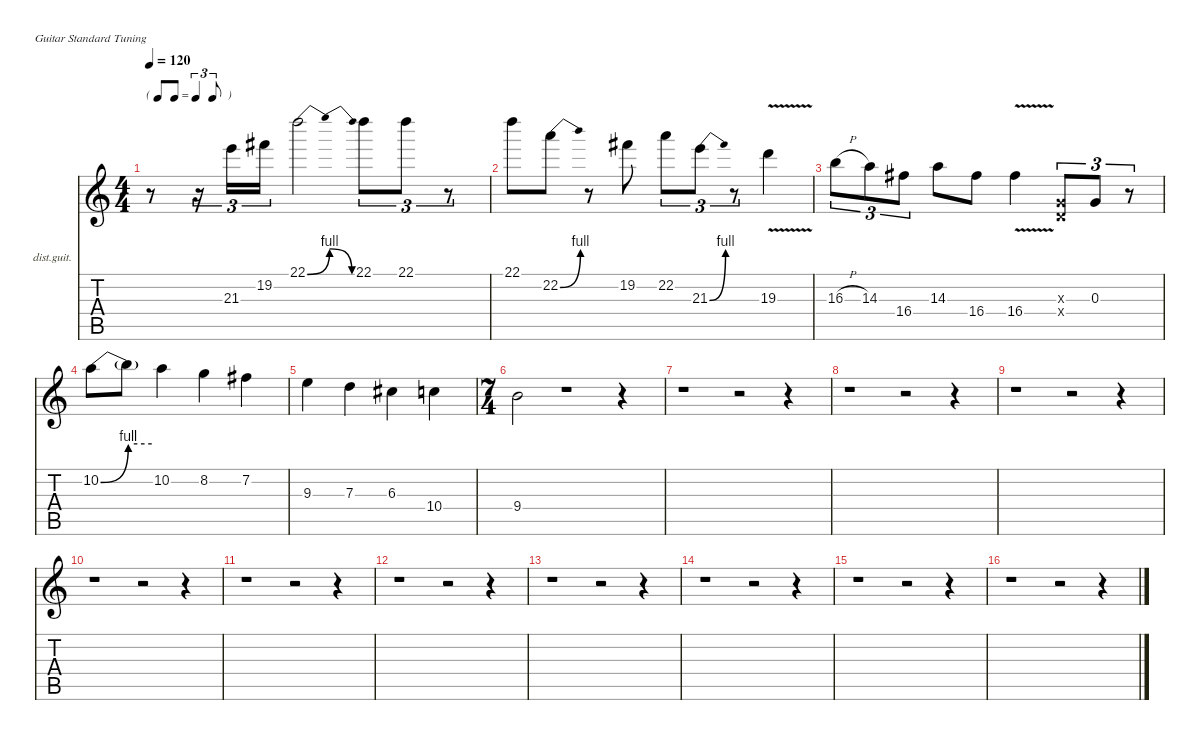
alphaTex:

\defaultSystemsLayout 4
\hideDynamics
\bracketExtendMode nobrackets
\firstSystemTrackNameOrientation horizontal
\otherSystemsTrackNameOrientation horizontal
\track ("Solo 1" "dist.guit.") {instrument distortionguitar}
\staff {score tabs}
\tuning (E4 B3 G3 D3 A2 E2)
\ts (4 4)
\tf triplet8th
\tempo 120
\clef g2
\ks c
r.8{dy f beam Down} r.16{tu (3 2) beam Down} 21.3.16{tu (3 2) beam Down} 19.2{acc #}.16{tu (3 2) beam Down} 22.1{be (bendrelease 0 0 15 4 30 4 45 0)}.2{beam Down} 22.1.8{tu (3 2) beam Down} 22.1.8{tu (3 2) beam Down} r.8{tu (3 2) beam Down} |
22.1.8{beam Down} 22.2{be (bend 0 0 30 4)}.8{beam Down} r.8{beam Down} 19.2{acc #}.8{beam Down} 22.2.8{tu (3 2) beam Down} 21.3{be (bend 0 0 30 4)}.8{tu (3 2) beam Down} r.8{tu (3 2) beam Down} 19.3{v}.4{beam Down} |
16.3{h}.8{tu (3 2) beam Down} 14.3.8{tu (3 2) beam Down} 16.4{acc #}.8{tu (3 2) beam Down} 14.3.8{beam Down} 16.4{acc #}.8{beam Down} 16.4{v acc #}.4{beam Down} (0.3{x} 0.4{x}).8{tu (3 2) beam Up} 0.3.8{tu (3 2) beam Up} r.8{tu (3 2) beam Up} |
10.2{be (bend 0 0 60 4)}.8{beam Down} 10.2{be (hold 0 4 60 4) t}.8{beam Down} 10.2.4{beam Down} 8.2.4{beam Down} 7.2{acc #}.4{beam Down} |
9.3.4{beam Down} 7.3.4{beam Down} 6.3{acc #}.4{beam Down} 10.4.4{beam Down} |
\ts (7 4)
\beaming (8 6 4 4)
9.4.2{beam Down} r.1{beam Down} r.4{beam Down} |
r.1{beam Down} r.2{beam Down} r.4{beam Down} |
r.1{beam Down} r.2{beam Down} r.4{beam Down} |
r.1{beam Down} r.2{beam Down} r.4{beam Down} |
r.1{beam Down} r.2{beam Down} r.4{beam Down} |
r.1{beam Down} r.2{beam Down} r.4{beam Down} |
r.1{beam Down} r.2{beam Down} r.4{beam Down} |
r.1{beam Down} r.2{beam Down} r.4{beam Down} |
r.1{beam Down} r.2{beam Down} r.4{beam Down} |
r.1{beam Down} r.2{beam Down} r.4{beam Down} |
r.1{beam Down} r.2{beam Down} r.4{beam Down}
